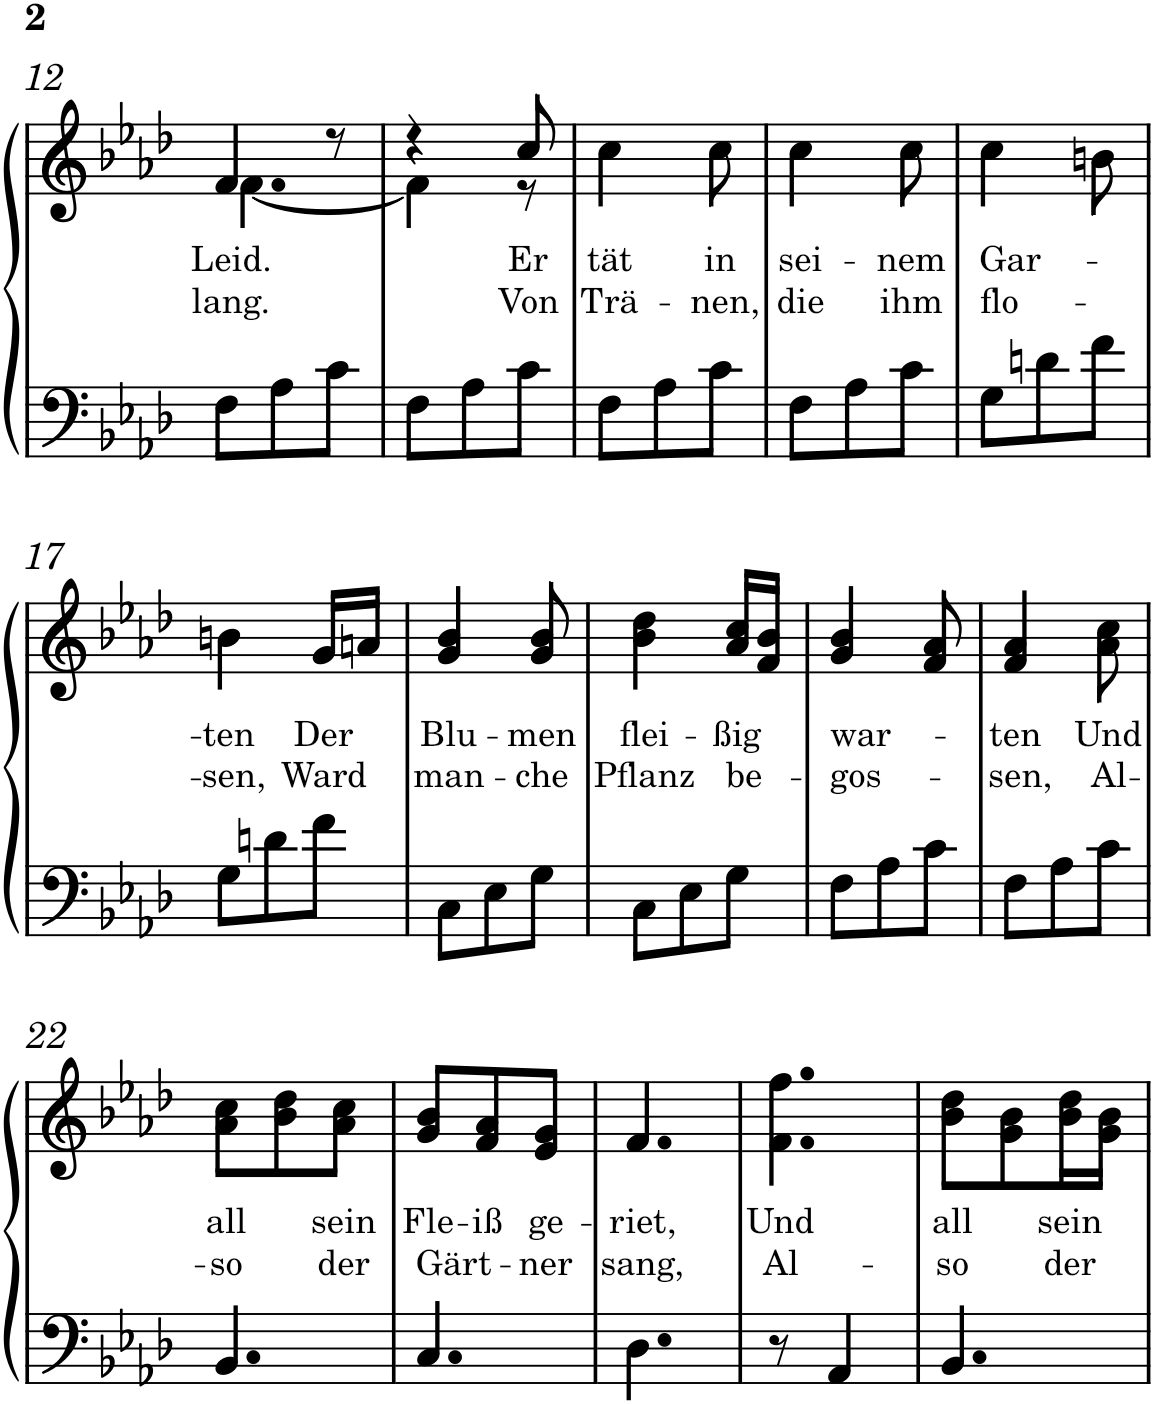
**kern	**kern	**text	**text
*part1	*part1	*part1	*part1
*staff2	*staff1	*staff1	*staff1
*I"Piano	*	*	*
*I'Pno.	*	*	*
!!LO:PB:g=z
*clefF4	*clefG2	*	*
*k[b-e-a-d-]	*k[b-e-a-d-]	*	*
*M3/8	*M3/8	*	*
=12	=12	=12	=12
!	!	!LO:LY:b	!LO:LY:b
*	*^	*	*
8F\L	4f/	[4.f\	Leid.	lang.
8A-\	.	.	.	.
8c\J	8r	.	.	.
=13	=13	=13	=13	=13
8F\L	4r	4f\]	.	.
8A-\	.	.	.	.
!	!	!	!LO:LY:b	!LO:LY:b
8c\J	8cc/	8r	Er	Von
=14	=14	=14	=14	=14
!	!	!	!LO:LY:b	!LO:LY:b
*	*v	*v	*	*
8F\L	4cc\	tät	Trä-
8A-\	.	.	.
!	!	!LO:LY:b	!LO:LY:b
8c\J	8cc\	in	-nen,
=15	=15	=15	=15
!	!	!LO:LY:b	!LO:LY:b
8F\L	4cc\	sei-	die
8A-\	.	.	.
!	!	!LO:LY:b	!LO:LY:b
8c\J	8cc\	-nem	ihm
=16	=16	=16	=16
!	!	!LO:LY:b	!LO:LY:b
8G\L	4cc\	Gar-	flo-
8dn\	.	.	.
8f\J	8bn\	.	.
!!LO:LB:g=z
=17	=17	=17	=17
!	!	!LO:LY:b	!LO:LY:b
8G\L	4bn\	-ten	-sen,
8dn\	.	.	.
!	!	!LO:LY:b	!LO:LY:b
8f\J	16g/LL	Der	Ward
.	16an/JJ	.	.
=18	=18	=18	=18
!	!	!LO:LY:b	!LO:LY:b
8C\L	4g/ 4b-/	Blu-	man-
8E-\	.	.	.
!	!	!LO:LY:b	!LO:LY:b
8G\J	8g/ 8b-/	-men	-che
=19	=19	=19	=19
!	!	!LO:LY:b	!LO:LY:b
8C\L	4b-\ 4dd-\	flei-	Pflanz
8E-\	.	.	.
!	!	!LO:LY:b	!LO:LY:b
8G\J	16a-/ 16cc/LL	-ßig	be-
.	16f/ 16b-/JJ	.	.
=20	=20	=20	=20
!	!	!LO:LY:b	!LO:LY:b
8F\L	4g/ 4b-/	war-	-gos-
8A-\	.	.	.
8c\J	8f/ 8a-/	.	.
=21	=21	=21	=21
!	!	!LO:LY:b	!LO:LY:b
8F\L	4f/ 4a-/	-ten	-sen,
8A-\	.	.	.
!	!	!LO:LY:b	!LO:LY:b
8c\J	8a-\ 8cc\	Und	Al-
!!LO:LB:g=z
=22	=22	=22	=22
!	!	!LO:LY:b	!LO:LY:b
4.BB-/	8a-\ 8cc\L	all	-so
.	8b-\ 8dd-\	.	.
!	!	!LO:LY:b	!LO:LY:b
.	8a-\ 8cc\J	sein	der
=23	=23	=23	=23
!	!	!LO:LY:b	!LO:LY:b
4.C/	8g/ 8b-/L	Fle-	Gärt-
!	!	!LO:LY:b	!
.	8f/ 8a-/	-iß	.
!	!	!LO:LY:b	!LO:LY:b
.	8e-/ 8g/J	ge-	-ner
=24	=24	=24	=24
!	!	!LO:LY:b	!LO:LY:b
4.D-\	4.f/	-riet,	sang,
=25	=25	=25	=25
!	!	!LO:LY:b	!LO:LY:b
8r	4.f\ 4.ff\	Und	Al-
4AA-/	.	.	.
=26	=26	=26	=26
!	!	!LO:LY:b	!LO:LY:b
4.BB-/	8b-\ 8dd-\L	all	-so
.	8g\ 8b-\	.	.
!	!	!LO:LY:b	!LO:LY:b
.	16b-\ 16dd-\L	sein	der
.	16g\ 16b-\JJ	.	.
=	=	=	=
*-	*-	*-	*-
